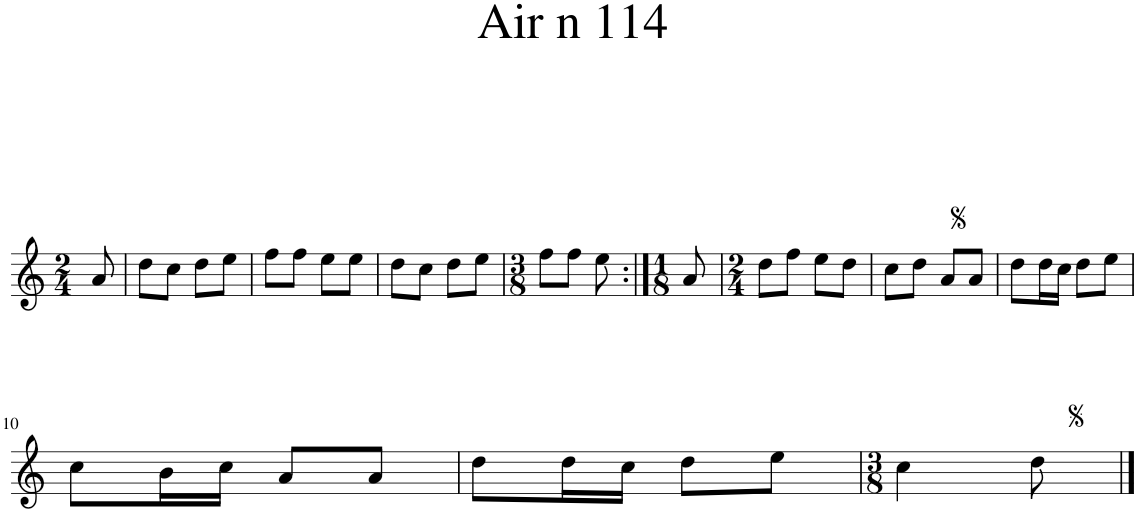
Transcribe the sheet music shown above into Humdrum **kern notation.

**kern
*part1
*staff1
*I"Piano
*I'Pno.
*clefG2
*k[]
*M2/4
=1
8a/
=2
8dd\L
8cc\J
8dd\L
8ee\J
=3
8ff\L
8ff\J
8ee\L
8ee\J
=4
8dd\L
8cc\J
8dd\L
8ee\J
=5
*M3/8
8ff\L
8ff\J
8ee\
=6:|!
*M1/8
8a/
=7
*M2/4
8dd\L
8ff\J
8ee\L
8dd\J
=8
8cc\L
8dd\J
8a/L
8a/J
=9
8dd\L
16dd\L
16cc\JJ
8dd\L
8ee\J
!!LO:LB:g=z
=10
8cc\L
16b\L
16cc\JJ
8a/L
8a/J
=11
8dd\L
16dd\L
16cc\JJ
8dd\L
8ee\J
=12
*M3/8
4cc\
8dd\
==
*-
